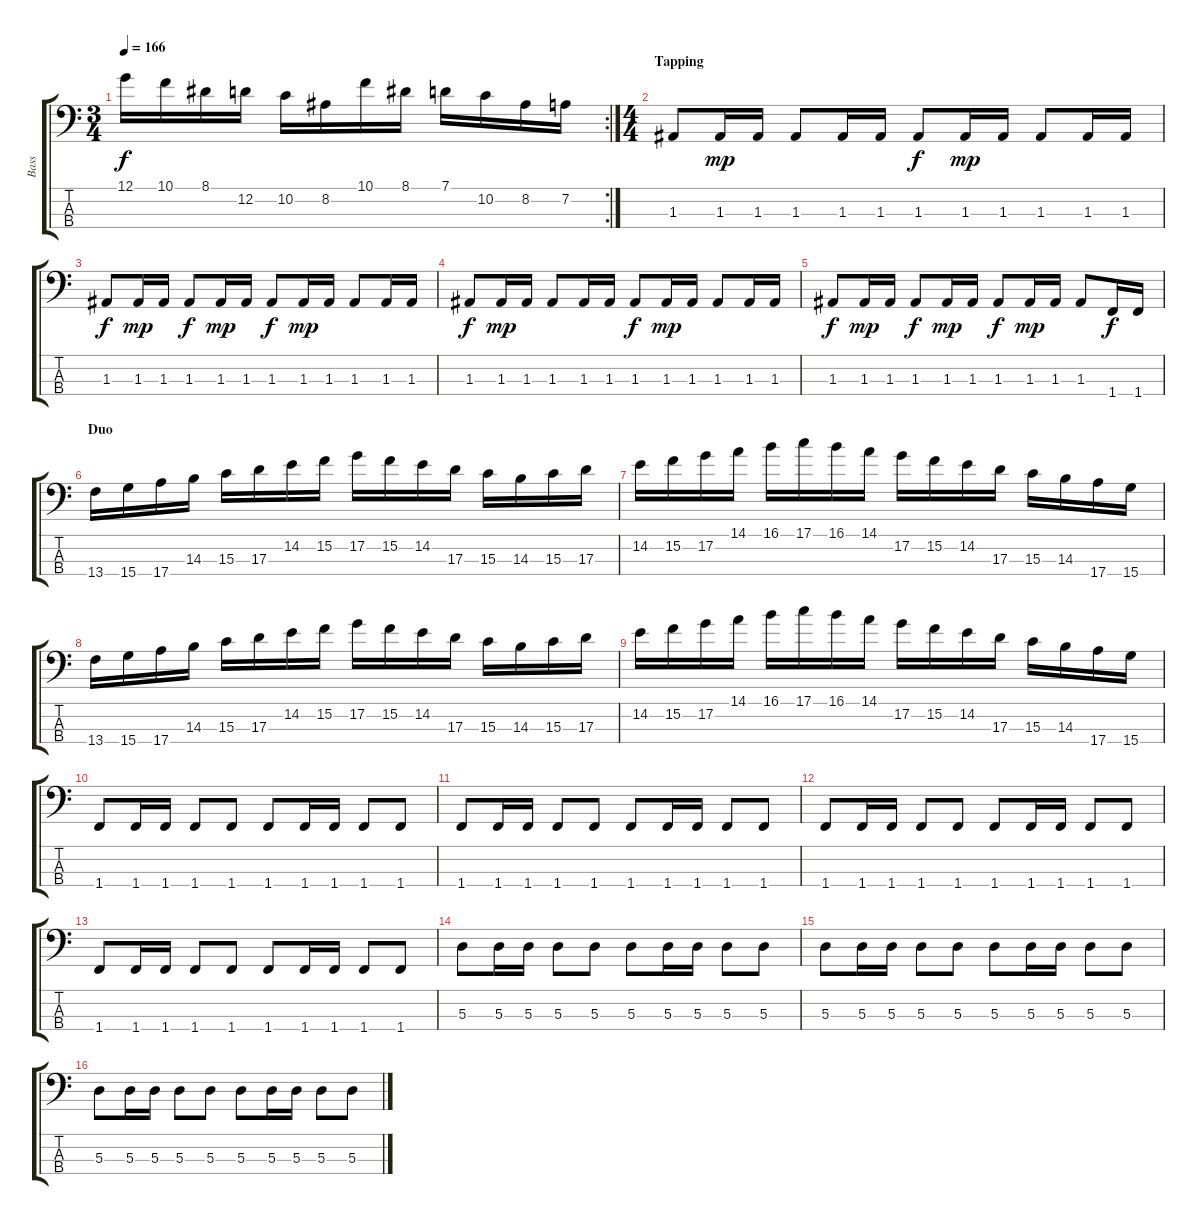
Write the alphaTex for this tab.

\track ("Bass" "Bass") {instrument electricbassfinger}
\staff {score tabs}
\tuning (G2 D2 A1 E1) {hide}
\rc 2
\ts (3 4)
\tempo 166
\clef f4
\ks c
12.1.16{dy f} 10.1.16 8.1.16 12.2.16 10.2.16 8.2.16 10.1.16 8.1.16 7.1.16 10.2.16 8.2.16 7.2.16 |
\ts (4 4)
\section ("" "Tapping")
1.3.8 1.3.16{dy mp} 1.3.16 1.3.8 1.3.16 1.3.16 1.3.8{dy f} 1.3.16{dy mp} 1.3.16 1.3.8 1.3.16 1.3.16 |
1.3.8{dy f} 1.3.16{dy mp} 1.3.16 1.3.8{dy f} 1.3.16{dy mp} 1.3.16 1.3.8{dy f} 1.3.16{dy mp} 1.3.16 1.3.8 1.3.16 1.3.16 |
1.3.8{dy f} 1.3.16{dy mp} 1.3.16 1.3.8 1.3.16 1.3.16 1.3.8{dy f} 1.3.16{dy mp} 1.3.16 1.3.8 1.3.16 1.3.16 |
1.3.8{dy f} 1.3.16{dy mp} 1.3.16 1.3.8{dy f} 1.3.16{dy mp} 1.3.16 1.3.8{dy f} 1.3.16{dy mp} 1.3.16 1.3.8 1.4.16{dy f} 1.4.16 |
\section ("" "Duo")
13.4.16 15.4.16 17.4.16 14.3.16 15.3.16 17.3.16 14.2.16 15.2.16 17.2.16 15.2.16 14.2.16 17.3.16 15.3.16 14.3.16 15.3.16 17.3.16 |
14.2.16 15.2.16 17.2.16 14.1.16 16.1.16 17.1.16 16.1.16 14.1.16 17.2.16 15.2.16 14.2.16 17.3.16 15.3.16 14.3.16 17.4.16 15.4.16 |
13.4.16 15.4.16 17.4.16 14.3.16 15.3.16 17.3.16 14.2.16 15.2.16 17.2.16 15.2.16 14.2.16 17.3.16 15.3.16 14.3.16 15.3.16 17.3.16 |
14.2.16 15.2.16 17.2.16 14.1.16 16.1.16 17.1.16 16.1.16 14.1.16 17.2.16 15.2.16 14.2.16 17.3.16 15.3.16 14.3.16 17.4.16 15.4.16 |
1.4.8 1.4.16 1.4.16 1.4.8 1.4.8 1.4.8 1.4.16 1.4.16 1.4.8 1.4.8 |
1.4.8 1.4.16 1.4.16 1.4.8 1.4.8 1.4.8 1.4.16 1.4.16 1.4.8 1.4.8 |
1.4.8 1.4.16 1.4.16 1.4.8 1.4.8 1.4.8 1.4.16 1.4.16 1.4.8 1.4.8 |
1.4.8 1.4.16 1.4.16 1.4.8 1.4.8 1.4.8 1.4.16 1.4.16 1.4.8 1.4.8 |
5.3.8 5.3.16 5.3.16 5.3.8 5.3.8 5.3.8 5.3.16 5.3.16 5.3.8 5.3.8 |
5.3.8 5.3.16 5.3.16 5.3.8 5.3.8 5.3.8 5.3.16 5.3.16 5.3.8 5.3.8 |
5.3.8 5.3.16 5.3.16 5.3.8 5.3.8 5.3.8 5.3.16 5.3.16 5.3.8 5.3.8
